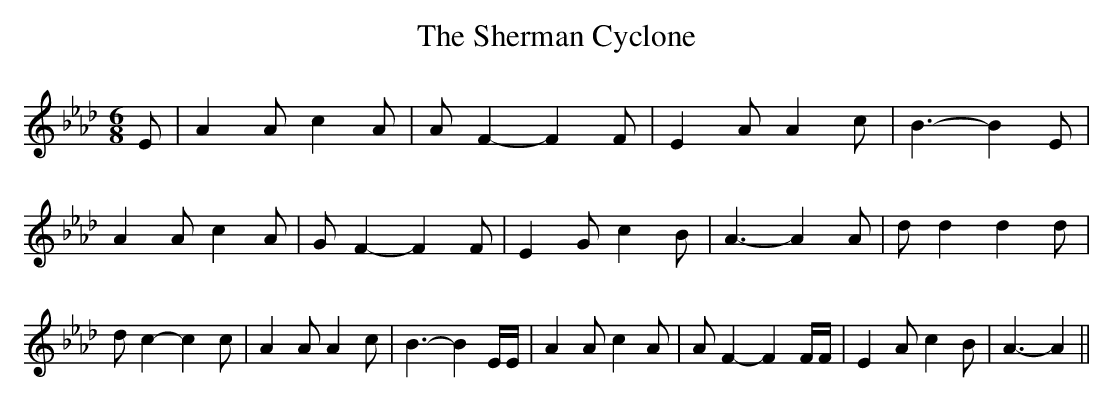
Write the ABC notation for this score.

X:1
T:The Sherman Cyclone
M:6/8
L:1/4
K:Ab
 E/2| A A/2 c A/2| A/2 F- F F/2| E A/2 A c/2| B3/2- B E/2| A A/2 c A/2|\
 G/2 F- F F/2| E G/2 c B/2| A3/2- A A/2| d/2 d d d/2| d/2 c- c c/2|\
 A A/2 A c/2| B3/2- B E/4E/4| A A/2 c A/2| A/2 F- F F/4F/4| E A/2 c B/2|\
 A3/2- A||
